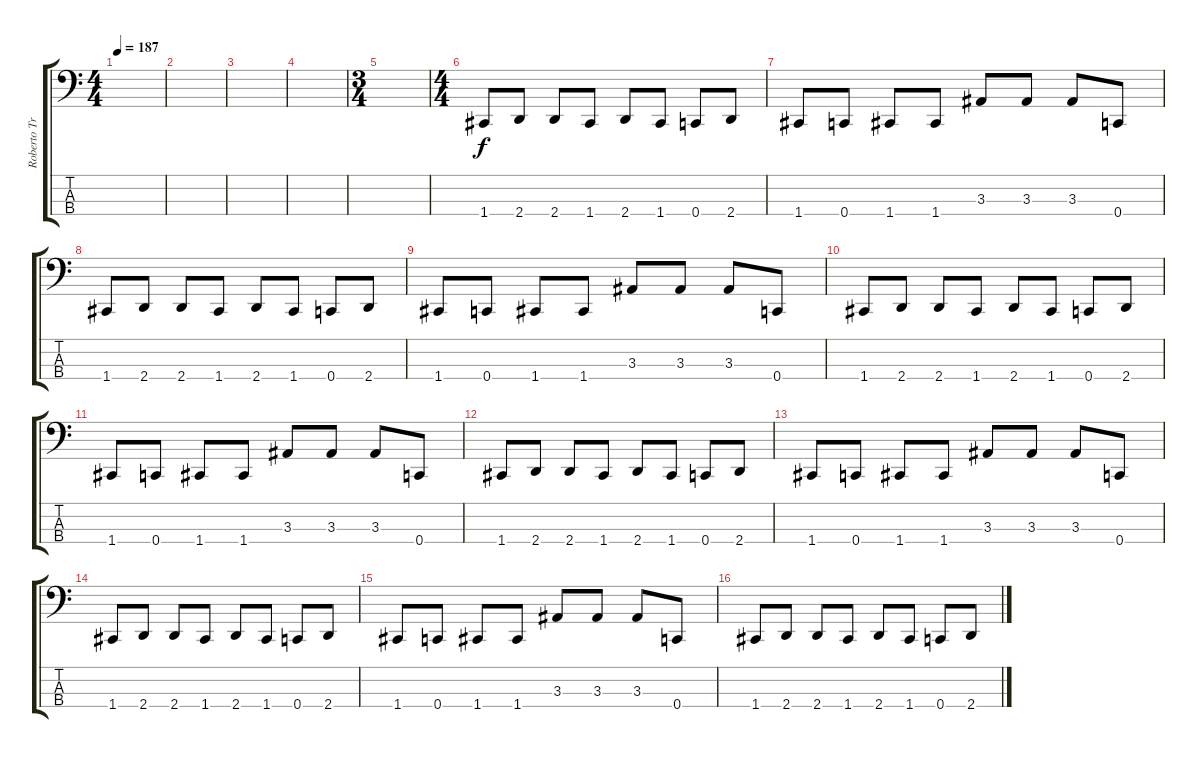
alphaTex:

\track ("Roberto Trujillo" "Roberto Tr") {instrument electricbassfinger}
\staff {score tabs}
\tuning (F2 C2 G1 C1) {hide}
\ts (4 4)
\tempo 187
\clef f4
\ks c
|
|
|
|
\ts (3 4)
|
\ts (4 4)
1.4.8 2.4.8 2.4.8 1.4.8 2.4.8 1.4.8 0.4.8 2.4.8 |
1.4.8 0.4.8 1.4.8 1.4.8 3.3.8 3.3.8 3.3.8 0.4.8 |
1.4.8 2.4.8 2.4.8 1.4.8 2.4.8 1.4.8 0.4.8 2.4.8 |
1.4.8 0.4.8 1.4.8 1.4.8 3.3.8 3.3.8 3.3.8 0.4.8 |
1.4.8 2.4.8 2.4.8 1.4.8 2.4.8 1.4.8 0.4.8 2.4.8 |
1.4.8 0.4.8 1.4.8 1.4.8 3.3.8 3.3.8 3.3.8 0.4.8 |
1.4.8 2.4.8 2.4.8 1.4.8 2.4.8 1.4.8 0.4.8 2.4.8 |
1.4.8 0.4.8 1.4.8 1.4.8 3.3.8 3.3.8 3.3.8 0.4.8 |
1.4.8 2.4.8 2.4.8 1.4.8 2.4.8 1.4.8 0.4.8 2.4.8 |
1.4.8 0.4.8 1.4.8 1.4.8 3.3.8 3.3.8 3.3.8 0.4.8 |
1.4.8 2.4.8 2.4.8 1.4.8 2.4.8 1.4.8 0.4.8 2.4.8
